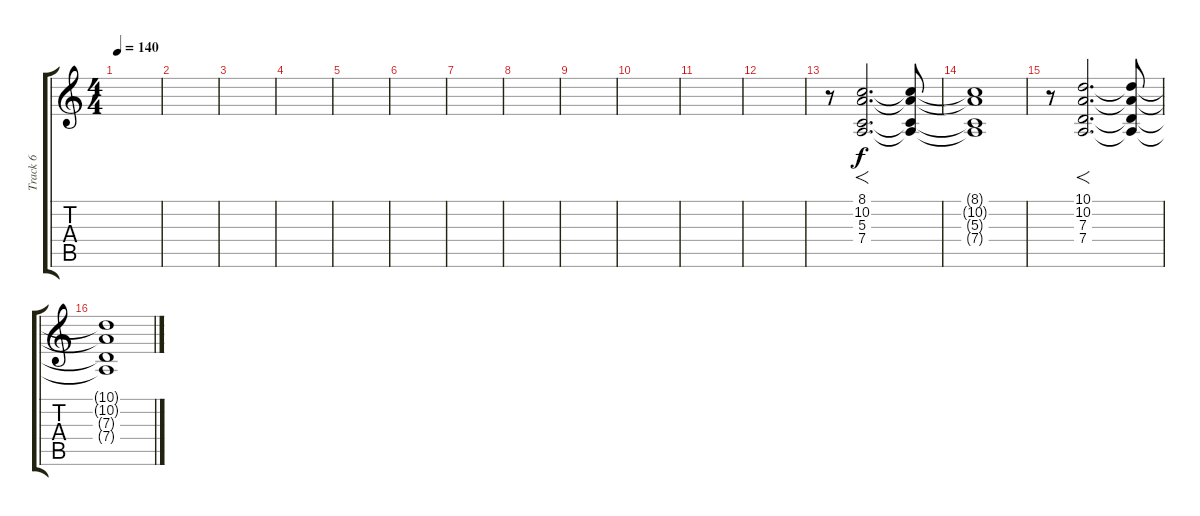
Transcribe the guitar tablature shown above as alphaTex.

\track ("Track 6" "Track 6") {instrument pad4choir}
\staff {score tabs}
\tuning (E4 B3 G3 D3 A2 E2) {hide}
\ts (4 4)
\tempo 140
\clef g2
\ks c
|
|
|
|
|
|
|
|
|
|
|
|
r.8 (8.1 10.2 5.3 7.4).2{f d} (8.1{t} 10.2{t} 5.3{t} 7.4{t}).8 |
(8.1{t} 10.2{t} 5.3{t} 7.4{t}).1 |
r.8 (10.1 10.2 7.3 7.4).2{f d} (10.1{t} 10.2{t} 7.3{t} 7.4{t}).8 |
(10.1{t} 10.2{t} 7.3{t} 7.4{t}).1
